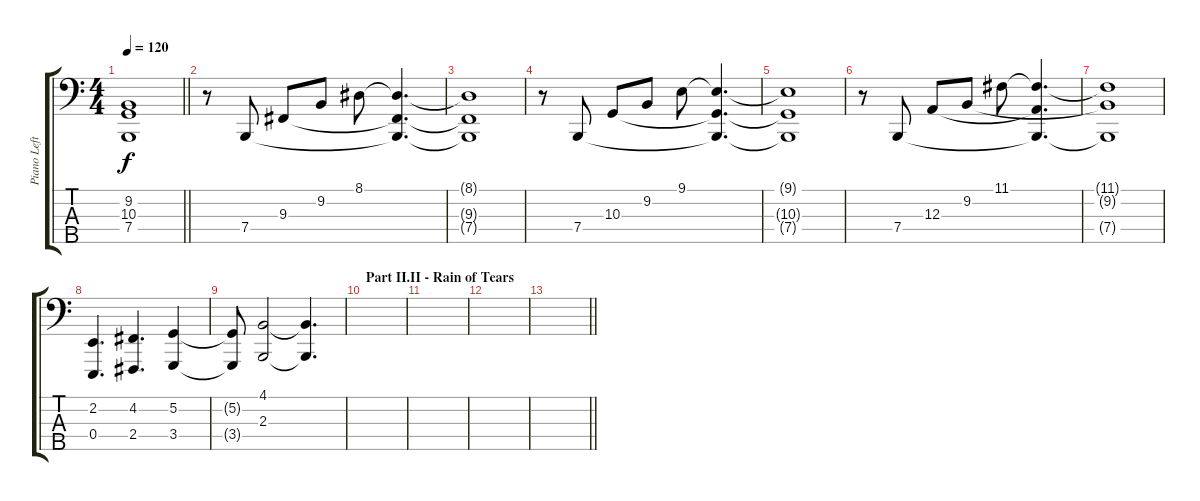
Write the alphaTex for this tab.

\track ("Piano Left Standard" "Piano Left") {instrument acousticgrandpiano}
\staff {score tabs}
\tuning (G2 D2 A1 E1 B0) {hide}
\ts (4 4)
\tempo 120
\clef f4
\barLineRight lightlight
\ks c
(9.2{t} 10.3{t} 7.4{t}).1{dy f} |
r.8 7.4.8 9.3.8 9.2.8 8.1.8 (8.1{t} 9.3{t} 7.4{t}).4{d} |
(8.1{t} 9.3{t} 7.4{t}).1 |
r.8 7.4.8 10.3.8 9.2.8 9.1.8 (9.1{t} 10.3{t} 7.4{t}).4{d} |
(9.1{t} 10.3{t} 7.4{t}).1 |
r.8 7.4.8 12.3.8 9.2.8 11.1.8 (11.1{t} 12.3{t} 7.4{t}).4{d} |
(11.1{t} 9.2{t} 7.4{t}).1 |
(2.2 0.4).4{d} (4.2 2.4).4{d} (5.2 3.4).4 |
(5.2{t} 3.4{t}).8 (4.1 2.3).2 (4.1{t} 2.3{t}).4{d} |
\section ("" "Part II.II - Rain of Tears")
|
|
|
\barLineRight lightlight
